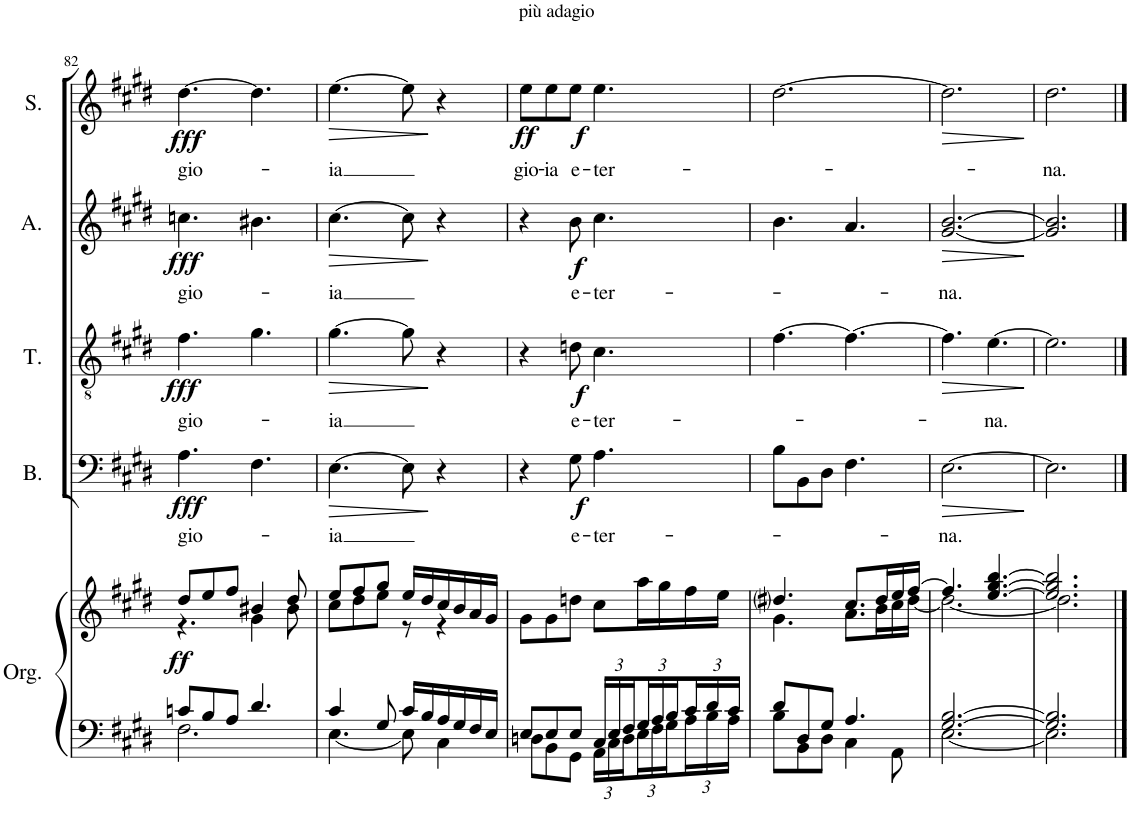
**kern	**kern	**dynam	**harte	**kern	**text	**dynam	**kern	**text	**dynam	**kern	**text	**dynam	**kern	**text	**dynam
*part5	*part5	*part5	*part5	*part4	*part4	*part4	*part3	*part3	*part3	*part2	*part2	*part2	*part1	*part1	*part1
*staff6	*staff5	*staff5/6	*	*staff4	*staff4	*staff4	*staff3	*staff3	*staff3	*staff2	*staff2	*staff2	*staff1	*staff1	*staff1
*I"Organ	*	*	*	*I"Bass	*	*	*I"Tenor	*	*	*I"Alto	*	*	*I"Soprano	*	*
*I'Org.	*	*	*	*I'B.	*	*	*I'T.	*	*	*I'A.	*	*	*I'S.	*	*
!!LO:PB:g=z
*clefF4	*clefG2	*	*	*clefF4	*	*	*clefGv2	*	*	*clefG2	*	*	*clefG2	*	*
*k[f#c#g#d#]	*k[f#c#g#d#]	*	*	*k[f#c#g#d#]	*	*	*k[f#c#g#d#]	*	*	*k[f#c#g#d#]	*	*	*k[f#c#g#d#]	*	*
*M6/8	*M6/8	*	*	*M6/8	*	*	*M6/8	*	*	*M6/8	*	*	*M6/8	*	*
=82	=82	=82	=82	=82	=82	=82	=82	=82	=82	=82	=82	=82	=82	=82	=82
*^	*^	*	*	*	*	*	*	*	*	*	*	*	*	*	*
!	!	!	!	!LO:DY:b	!LO:H:kt=VII	!	!LO:LY:b	!LO:DY:b	!	!LO:LY:b	!LO:DY:b	!	!LO:LY:b	!LO:DY:b	!	!LO:LY:b	!LO:DY:b
8cn/L	2.F#\	8dd#/L	4.r	ff	N	4.A\	gio-	fff	4.f#\	gio-	fff	4.ccn\	gio-	fff	[4.dd#\	gio-	fff
8B/	.	8ee/	.	.	.	.	.	.	.	.	.	.	.	.	.	.	.
8A/J	.	8ff#/J	.	.	.	.	.	.	.	.	.	.	.	.	.	.	.
4.d#/	.	4b#X/	4g#\	.	D:maj	4.F#\	.	.	4.g#\	.	.	4.b#X\	.	.	4.dd#\]	.	.
.	.	8dd#/	8b#\	.	.	.	.	.	.	.	.	.	.	.	.	.	.
=83	=83	=83	=83	=83	=83	=83	=83	=83	=83	=83	=83	=83	=83	=83	=83	=83	=83
!	!	!	!	!	!LO:H:kt=Tp	!	!LO:LY:b	!LO:HP:b	!	!LO:LY:b	!LO:HP:b	!	!LO:LY:b	!LO:HP:b	!	!LO:LY:b	!LO:HP:b
4c#/	[4.E\	8ee/L	8cc#\L	.	N	[4.E\	-ia	>	[4.g#\	-ia	>	[4.cc#\	ia	>	[4.ee\	-ia	>
.	.	8ff#/	8dd#\	.	.	.	.	.	.	.	.	.	.	.	.	.	.
8G#/	.	8gg#/J	8ee\J	.	.	.	.	.	.	.	.	.	.	.	.	.	.
16c#/LL	8E\]	16ee/LL	8r	.	.	8E\]	.	.	8g#\]	.	.	8cc#\]	.	.	8ee\]	.	.
16B/	.	16dd#/	.	.	.	.	.	.	.	.	.	.	.	.	.	.	.
16A/	4C#\	16cc#/	4r	.	.	4r	.	]	4r	.	]	4r	.	]	4r	.	]
16G#/	.	16b/	.	.	.	.	.	.	.	.	.	.	.	.	.	.	.
16F#/	.	16a/	.	.	.	.	.	.	.	.	.	.	.	.	.	.	.
16E/JJ	.	16g#/JJ	.	.	.	.	.	.	.	.	.	.	.	.	.	.	.
*	*	*v	*v	*	*	*	*	*	*	*	*	*	*	*	*	*	*
=84	=84	=84	=84	=84	=84	=84	=84	=84	=84	=84	=84	=84	=84	=84	=84	=84
!	!	!	!	!	!	!	!	!	!	!	!	!	!	!LO:TX:a:t=più adagio	!	!
!	!	!	!	!	!	!	!	!	!	!	!	!	!	!	!LO:LY:b	!LO:DY:b
8E/L	8Dn\L	8g#\L	.	.	4r	.	.	4r	.	.	4r	.	.	8ee\L	gio-	ff
!	!	!	!	!	!	!	!	!	!	!	!	!	!	!	!LO:LY:b	!
8E/	8BB\	8g#\	.	.	.	.	.	.	.	.	.	.	.	8ee\	-ia	.
!	!	!	!	!	!	!LO:LY:b	!LO:DY:b	!	!LO:LY:b	!LO:DY:b	!	!LO:LY:b	!LO:DY:b	!	!LO:LY:b	!LO:DY:b
8E/J	8GG#\J	8ddn\J	.	.	8G#\	e-	f	8dn\	e-	f	8b\	e-	f	8ee\J	e-	f
*Xbrackettup	*	*	*	*	*	*	*	*	*	*	*	*	*	*	*	*
!	!	!	!	!LO:H:kt=S	!	!LO:LY:b	!	!	!LO:LY:b	!	!	!LO:LY:b	!	!	!LO:LY:b	!
24C#/LL	24AA\LL	8cc#\L	.	N	4.A\	-ter-	.	4.c#\	-ter-	.	4.cc#\	-ter-	.	4.ee\	-ter-	.
24E/	24C#\	.	.	.	.	.	.	.	.	.	.	.	.	.	.	.
24F#/	24D\	.	.	.	.	.	.	.	.	.	.	.	.	.	.	.
24G#/	24E\	16aa\L	.	.	.	.	.	.	.	.	.	.	.	.	.	.
24A/	24F#\	.	.	.	.	.	.	.	.	.	.	.	.	.	.	.
.	.	16gg#\	.	.	.	.	.	.	.	.	.	.	.	.	.	.
24B/	24G#\	.	.	.	.	.	.	.	.	.	.	.	.	.	.	.
24c#/	24A\	16ff#\	.	.	.	.	.	.	.	.	.	.	.	.	.	.
24d#/	24B\	.	.	.	.	.	.	.	.	.	.	.	.	.	.	.
.	.	16ee\JJ	.	.	.	.	.	.	.	.	.	.	.	.	.	.
24c#/JJ	24A\JJ	.	.	.	.	.	.	.	.	.	.	.	.	.	.	.
=85	=85	=85	=85	=85	=85	=85	=85	=85	=85	=85	=85	=85	=85	=85	=85	=85
*	*	*^	*	*	*	*	*	*	*	*	*	*	*	*	*	*
8d#/L	8B\L	4.dd#i/	4.g#\	.	.	8B\L	.	.	[4.f#\	.	.	4.b\	.	.	[2.dd#\	.	.
8D#/	8BB\	.	.	.	.	8BB\	.	.	.	.	.	.	.	.	.	.	.
8G#/J	8D#\J	.	.	.	.	8D#\J	.	.	.	.	.	.	.	.	.	.	.
4.A/	4C#\	8.cc#/L	8.a\L	.	.	4.F#\	.	.	4.f#\_	.	.	4.a/	.	.	.	.	.
.	.	16dd#/L	16b\L	.	.	.	.	.	.	.	.	.	.	.	.	.	.
.	8AA\	16ee/	16cc#\	.	.	.	.	.	.	.	.	.	.	.	.	.	.
.	.	[16ff#/JJ	[16dd#\JJ	.	.	.	.	.	.	.	.	.	.	.	.	.	.
=86	=86	=86	=86	=86	=86	=86	=86	=86	=86	=86	=86	=86	=86	=86	=86	=86	=86
!	!	!	!	!	!	!	!LO:LY:b	!LO:HP:b	!	!	!LO:HP:b	!	!LO:LY:b	!LO:HP:b	!	!	!LO:HP:b
[2.G#/ [2.B/	[2.E\	4.ff#/]	2.dd#\_	.	.	[2.E\	-na.	>	4.f#\]	.	>	[2.g#/ [2.b/	-na.	>	2.dd#\]	.	>
!	!	!	!	!	!	!	!	!	!	!LO:LY:b	!	!	!	!	!	!	!
.	.	[4.ee/ [4.gg#/ [4.bb/	.	.	.	.	.	.	[4.e\	-na.	.	.	.	.	.	.	.
*v	*v	*	*	*	*	*	*	*	*	*	*	*	*	*	*	*	*
*	*v	*v	*	*	*	*	*	*	*	*	*	*	*	*	*	*
.	.	.	.	.	.	]	.	.	]	.	.	]	.	.	]
=87	=87	=87	=87	=87	=87	=87	=87	=87	=87	=87	=87	=87	=87	=87	=87
*^	*^	*	*	*	*	*	*	*	*	*	*	*	*	*	*
!	!	!	!	!	!	!	!	!	!	!	!	!	!	!	!	!LO:LY:b	!
2.G#/] 2.B/]	2.E\]	2.ee/] 2.gg#/] 2.bb/]	2.dd#\]	.	.	2.E\]	.	.	2.e\]	.	.	2.g#/] 2.b/]	.	.	2.dd#\	-na.	.
*v	*v	*	*	*	*	*	*	*	*	*	*	*	*	*	*	*	*
*	*v	*v	*	*	*	*	*	*	*	*	*	*	*	*	*	*
==	==	==	==	==	==	==	==	==	==	==	==	==	==	==	==
*-	*-	*-	*-	*-	*-	*-	*-	*-	*-	*-	*-	*-	*-	*-	*-
